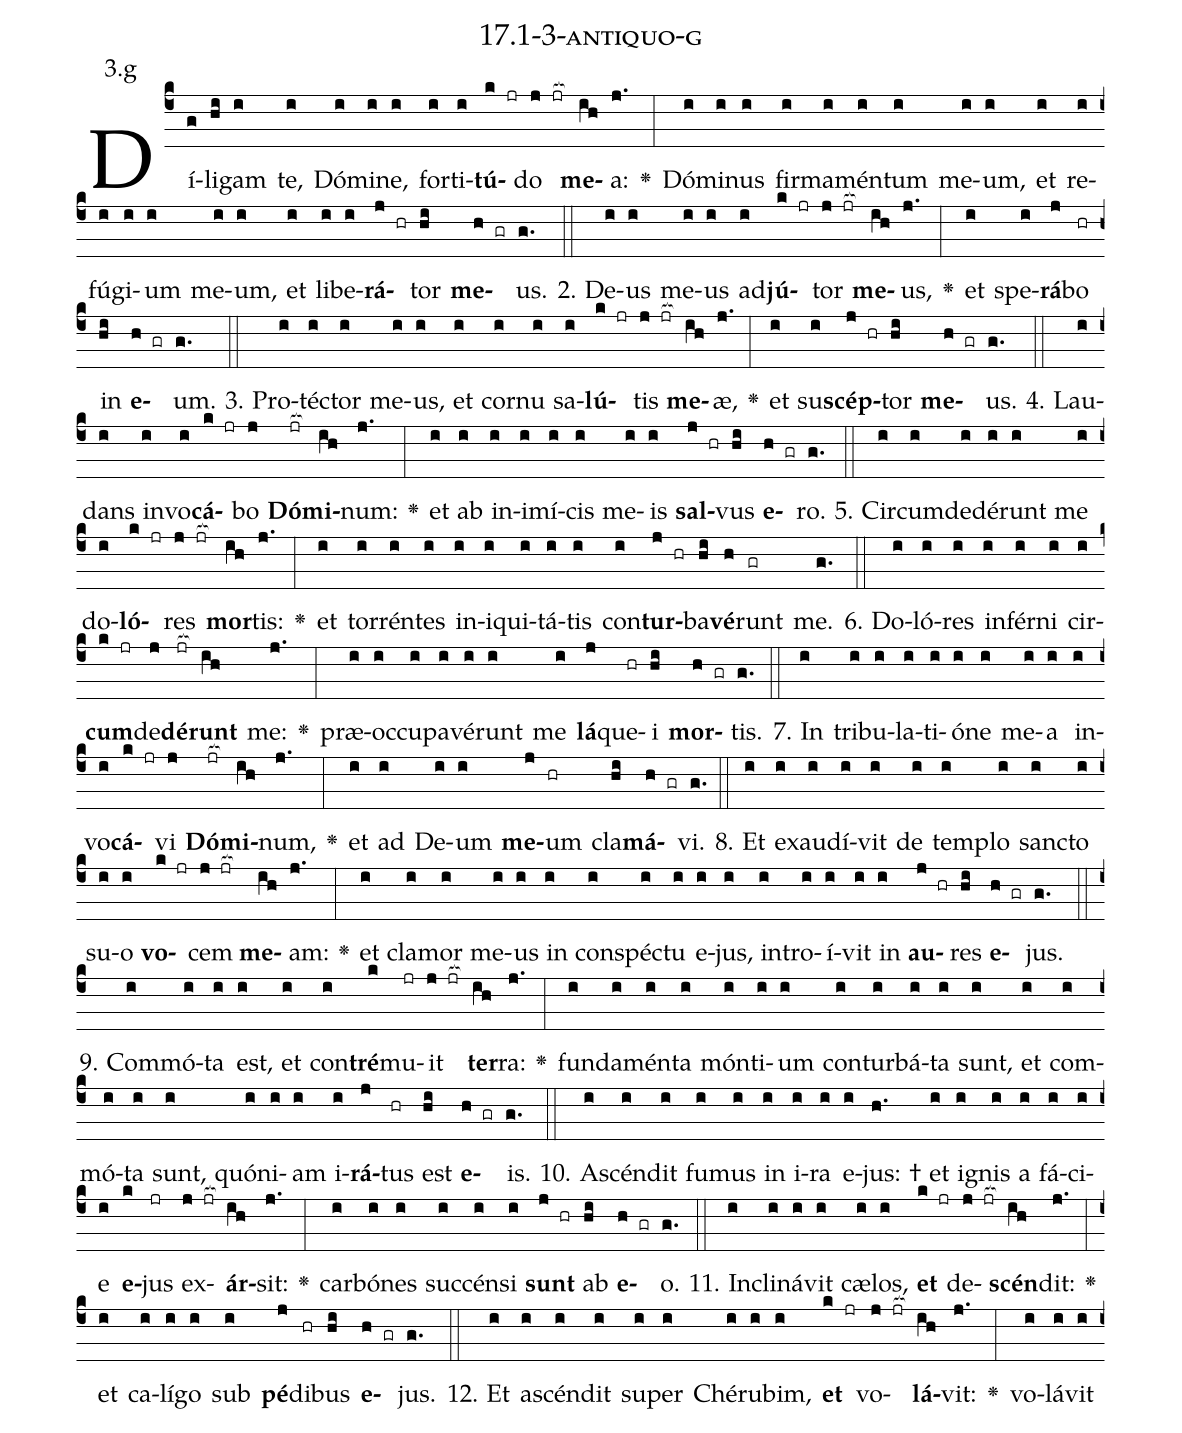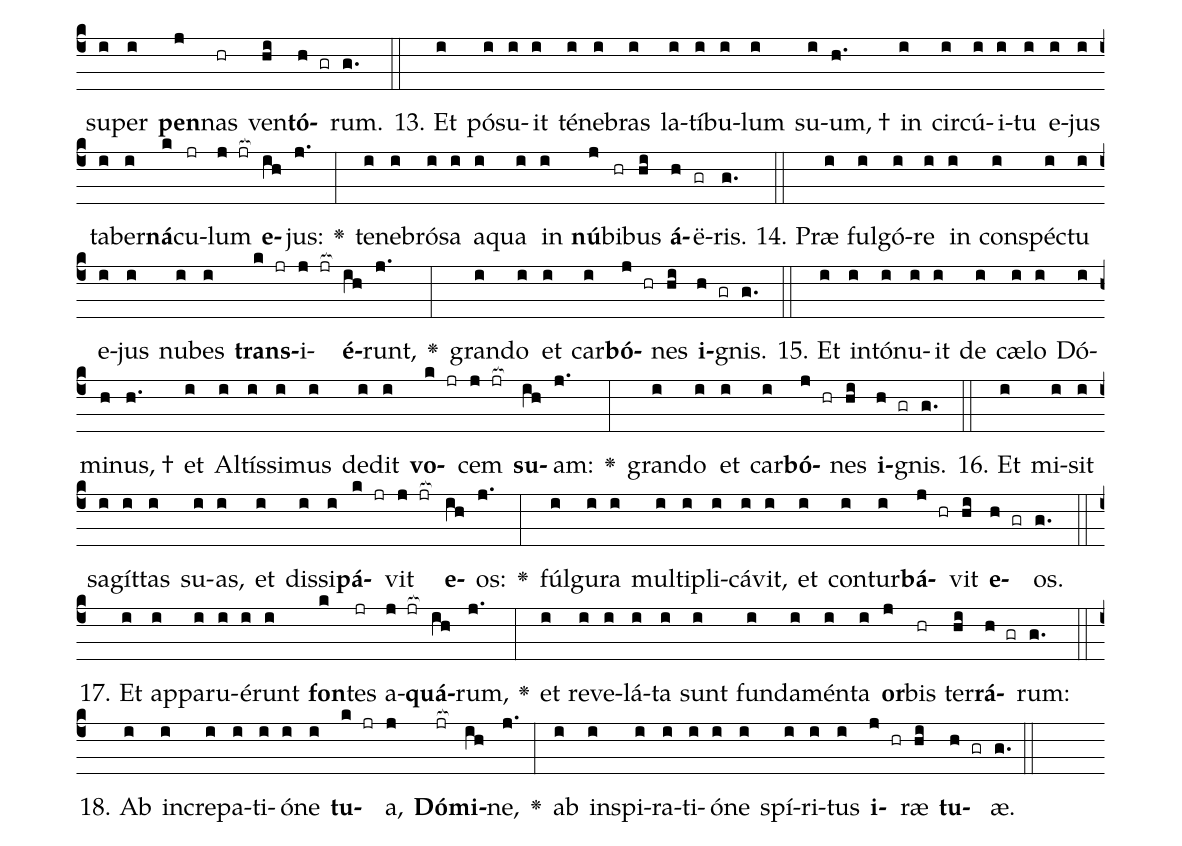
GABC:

name: 17.1-3-antiquo-g;
annotation: 3.g;
%%
(c4)Dí(g)li(hi)gam(i) te,(i) Dó(i)mi(i)ne,(i) for(i)ti(i)<b>tú</b>(k jr)do(j jr[ocb:1{]) <b>me</b>(ih[ocb:0}])a:(j.) <v>\greheightstar</v>(:) Dó(i)mi(i)nus(i) fir(i)ma(i)mén(i)tum(i) me(i)um,(i) et(i) re(i)fú(i)gi(i)um(i) me(i)um,(i) et(i) li(i)be(i)<b>rá</b>(j hr)tor(hi) <b>me</b>(h gr)us.(g.) (::)
2. De(i)us(i) me(i)us(i) ad(i)<b>jú</b>(k jr)tor(j jr[ocb:1{]) <b>me</b>(ih[ocb:0}])us,(j.) <v>\greheightstar</v>(:) et(i) spe(i)<b>rá</b>(j)bo(hr) in(hi) <b>e</b>(h gr)um.(g.) (::)
3. Pro(i)téc(i)tor(i) me(i)us,(i) et(i) cor(i)nu(i) sa(i)<b>lú</b>(k jr)tis(j jr[ocb:1{]) <b>me</b>(ih[ocb:0}])æ,(j.) <v>\greheightstar</v>(:) et(i) su(i)<b>scép</b>(j hr)tor(hi) <b>me</b>(h gr)us.(g.) (::)
4. Lau(i)dans(i) in(i)vo(i)<b>cá</b>(k jr)bo(j) <b>Dó</b>(jr[ocb:1{])<b>mi</b>(ih[ocb:0}])num:(j.) <v>\greheightstar</v>(:) et(i) ab(i) in(i)i(i)mí(i)cis(i) me(i)is(i) <b>sal</b>(j hr)vus(hi) <b>e</b>(h gr)ro.(g.) (::)
5. Cir(i)cum(i)de(i)dé(i)runt(i) me(i) do(i)<b>ló</b>(k jr)res(j jr[ocb:1{]) <b>mor</b>(ih[ocb:0}])tis:(j.) <v>\greheightstar</v>(:) et(i) tor(i)rén(i)tes(i) in(i)i(i)qui(i)tá(i)tis(i) con(i)<b>tur</b>(j hr)ba(hi)<b>vé</b>(h)runt(gr) me.(g.) (::)
6. Do(i)ló(i)res(i) in(i)fér(i)ni(i) cir(i)<b>cum</b>(k jr)de(j)<b>dé</b>(jr[ocb:1{])<b>runt</b>(ih[ocb:0}]) me:(j.) <v>\greheightstar</v>(:) præ(i)oc(i)cu(i)pa(i)vé(i)runt(i) me(i) <b>lá</b>(j)que(hr)i(hi) <b>mor</b>(h gr)tis.(g.) (::)
7. In(i) tri(i)bu(i)la(i)ti(i)ó(i)ne(i) me(i)a(i) in(i)vo(i)<b>cá</b>(k jr)vi(j) <b>Dó</b>(jr[ocb:1{])<b>mi</b>(ih[ocb:0}])num,(j.) <v>\greheightstar</v>(:) et(i) ad(i) De(i)um(i) <b>me</b>(j)um(hr) cla(hi)<b>má</b>(h gr)vi.(g.) (::)
8. Et(i) ex(i)au(i)dí(i)vit(i) de(i) tem(i)plo(i) sanc(i)to(i) su(i)o(i) <b>vo</b>(k jr)cem(j jr[ocb:1{]) <b>me</b>(ih[ocb:0}])am:(j.) <v>\greheightstar</v>(:) et(i) cla(i)mor(i) me(i)us(i) in(i) con(i)spéc(i)tu(i) e(i)jus,(i) in(i)tro(i)í(i)vit(i) in(i) <b>au</b>(j hr)res(hi) <b>e</b>(h gr)jus.(g.) (::)
9. Com(i)mó(i)ta(i) est,(i) et(i) con(i)<b>tré</b>(k)mu(jr)it(j jr[ocb:1{]) <b>ter</b>(ih[ocb:0}])ra:(j.) <v>\greheightstar</v>(:) fun(i)da(i)mén(i)ta(i) món(i)ti(i)um(i) con(i)tur(i)bá(i)ta(i) sunt,(i) et(i) com(i)mó(i)ta(i) sunt,(i) quón(i)i(i)am(i) i(i)<b>rá</b>(j)tus(hr) est(hi) <b>e</b>(h gr)is.(g.) (::)
10. A(i)scén(i)dit(i) fu(i)mus(i) in(i) i(i)ra(i) e(i)jus: †(h.) et(i) i(i)gnis(i) a(i) fá(i)ci(i)e(i) <b>e</b>(k)jus(jr) ex(j jr[ocb:1{])<b>ár</b>(ih[ocb:0}])sit:(j.) <v>\greheightstar</v>(:) car(i)bó(i)nes(i) suc(i)cén(i)si(i) <b>sunt</b>(j hr) ab(hi) <b>e</b>(h gr)o.(g.) (::)
11. In(i)cli(i)ná(i)vit(i) cæ(i)los,(i) <b>et</b>(k jr) de(j jr[ocb:1{])<b>scén</b>(ih[ocb:0}])dit:(j.) <v>\greheightstar</v>(:) et(i) ca(i)lí(i)go(i) sub(i) <b>pé</b>(j)di(hr)bus(hi) <b>e</b>(h gr)jus.(g.) (::)
12. Et(i) a(i)scén(i)dit(i) su(i)per(i) Ché(i)ru(i)bim,(i) <b>et</b>(k jr) vo(j jr[ocb:1{])<b>lá</b>(ih[ocb:0}])vit:(j.) <v>\greheightstar</v>(:) vo(i)lá(i)vit(i) su(i)per(i) <b>pen</b>(j)nas(hr) ven(hi)<b>tó</b>(h gr)rum.(g.) (::)
13. Et(i) pó(i)su(i)it(i) té(i)ne(i)bras(i) la(i)tí(i)bu(i)lum(i) su(i)um, †(h.) in(i) cir(i)cú(i)i(i)tu(i) e(i)jus(i) ta(i)ber(i)<b>ná</b>(k)cu(jr)lum(j jr[ocb:1{]) <b>e</b>(ih[ocb:0}])jus:(j.) <v>\greheightstar</v>(:) te(i)ne(i)bró(i)sa(i) a(i)qua(i) in(i) <b>nú</b>(j)bi(hr)bus(hi) <b>á</b>(h)ë(gr)ris.(g.) (::)
14. Præ(i) ful(i)gó(i)re(i) in(i) con(i)spéc(i)tu(i) e(i)jus(i) nu(i)bes(i) <b>trans</b>(k jr)i(j jr[ocb:1{])<b>é</b>(ih[ocb:0}])runt,(j.) <v>\greheightstar</v>(:) gran(i)do(i) et(i) car(i)<b>bó</b>(j hr)nes(hi) <b>i</b>(h gr)gnis.(g.) (::)
15. Et(i) in(i)tó(i)nu(i)it(i) de(i) cæ(i)lo(i) Dó(i)mi(h)nus, †(h.) et(i) Al(i)tís(i)si(i)mus(i) de(i)dit(i) <b>vo</b>(k jr)cem(j jr[ocb:1{]) <b>su</b>(ih[ocb:0}])am:(j.) <v>\greheightstar</v>(:) gran(i)do(i) et(i) car(i)<b>bó</b>(j hr)nes(hi) <b>i</b>(h gr)gnis.(g.) (::)
16. Et(i) mi(i)sit(i) sa(i)gít(i)tas(i) su(i)as,(i) et(i) dis(i)si(i)<b>pá</b>(k jr)vit(j jr[ocb:1{]) <b>e</b>(ih[ocb:0}])os:(j.) <v>\greheightstar</v>(:) fúl(i)gu(i)ra(i) mul(i)ti(i)pli(i)cá(i)vit,(i) et(i) con(i)tur(i)<b>bá</b>(j hr)vit(hi) <b>e</b>(h gr)os.(g.) (::)
17. Et(i) ap(i)pa(i)ru(i)é(i)runt(i) <b>fon</b>(k)tes(jr) a(j jr[ocb:1{])<b>quá</b>(ih[ocb:0}])rum,(j.) <v>\greheightstar</v>(:) et(i) re(i)ve(i)lá(i)ta(i) sunt(i) fun(i)da(i)mén(i)ta(i) <b>or</b>(j)bis(hr) ter(hi)<b>rá</b>(h gr)rum:(g.) (::)
18. Ab(i) in(i)cre(i)pa(i)ti(i)ó(i)ne(i) <b>tu</b>(k jr)a,(j) <b>Dó</b>(jr[ocb:1{])<b>mi</b>(ih[ocb:0}])ne,(j.) <v>\greheightstar</v>(:) ab(i) in(i)spi(i)ra(i)ti(i)ó(i)ne(i) spí(i)ri(i)tus(i) <b>i</b>(j hr)ræ(hi) <b>tu</b>(h gr)æ.(g.) (::)
